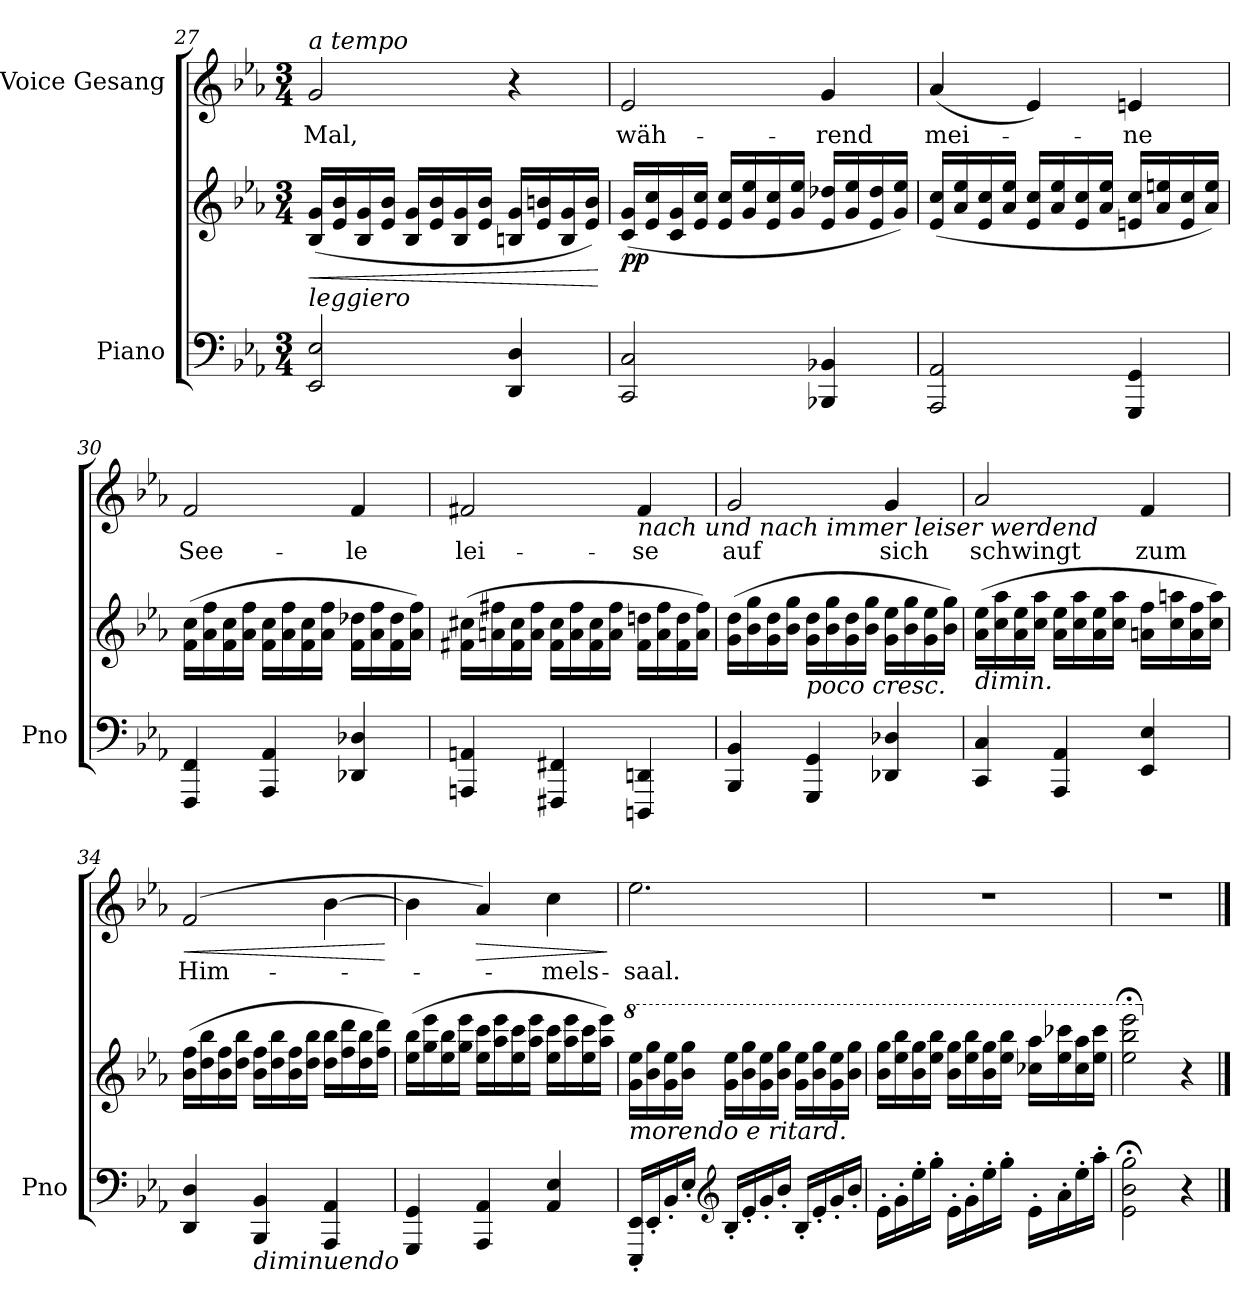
**kern	**kern	**dynam	**kern	**text	**dynam
*part2	*part2	*part2	*part1	*part1	*part1
*staff3	*staff2	*staff2/3	*staff1	*staff1	*staff1
*I"Piano	*	*	*I"Voice Gesang	*	*
*I'Pno	*	*	*	*	*
*clefF4	*clefG2	*	*clefG2	*	*
*k[b-e-a-]	*k[b-e-a-]	*	*k[b-e-a-]	*	*
*M3/4	*M3/4	*	*M3/4	*	*
=27	=27	=27	=27	=27	=27
!	!	!	!LO:TX:a:i:t=a tempo	!	!
!	!LO:TX:b:i:t=leggiero	!	!	!	!
!	!	!LO:HP:b	!	!LO:LY:b	!
2EE-/ 2E-/	(16B-/ 16g/LL	<	2g/	Mal,	.
.	16e-/ 16b-/	.	.	.	.
.	16B-/ 16g/	.	.	.	.
.	16e-/ 16b-/JJ	.	.	.	.
.	16B-/ 16g/LL	.	.	.	.
.	16e-/ 16b-/	.	.	.	.
.	16B-/ 16g/	.	.	.	.
.	16e-/ 16b-/JJ	.	.	.	.
4DD/ 4D/	16Bn/ 16g/LL	.	4r	.	.
.	16e-/ 16bn/	.	.	.	.
.	16B/ 16g/	.	.	.	.
.	16e-/ 16b/JJ)	.	.	.	.
.	.	[	.	.	.
=28	=28	=28	=28	=28	=28
!	!	!LO:DY:b	!	!LO:LY:b	!
2CC/ 2C/	(16c/ 16g/LL	pp	2e-/	wäh-	.
.	16e-/ 16cc/	.	.	.	.
.	16c/ 16g/	.	.	.	.
.	16e-/ 16cc/JJ	.	.	.	.
.	16e-/ 16cc/LL	.	.	.	.
.	16g/ 16ee-/	.	.	.	.
.	16e-/ 16cc/	.	.	.	.
.	16g/ 16ee-/JJ	.	.	.	.
!	!	!	!	!LO:LY:b	!
4BBB-X/ 4BB-X/	16e-/ 16dd-X/LL	.	4g/	-rend	.
.	16g/ 16ee-/	.	.	.	.
.	16e-/ 16dd-/	.	.	.	.
.	16g/ 16ee-/JJ)	.	.	.	.
!!LO:LB:g=z
=29	=29	=29	=29	=29	=29
!	!	!	!	!LO:LY:b	!
2AAA-/ 2AA-/	(16e-/ 16cc/LL	.	(4a-/	mei-	.
.	16a-/ 16ee-/	.	.	.	.
.	16e-/ 16cc/	.	.	.	.
.	16a-/ 16ee-/JJ	.	.	.	.
.	16e-/ 16cc/LL	.	4e-/)	.	.
.	16a-/ 16ee-/	.	.	.	.
.	16e-/ 16cc/	.	.	.	.
.	16a-/ 16ee-/JJ	.	.	.	.
!	!	!	!	!LO:LY:b	!
4GGG/ 4GG/	16en/ 16cc/LL	.	4en/	-ne	.
.	16a-/ 16een/	.	.	.	.
.	16e/ 16cc/	.	.	.	.
.	16a-/ 16ee/JJ)	.	.	.	.
!!LO:PB:g=z
=30	=30	=30	=30	=30	=30
!	!	!	!	!LO:LY:b	!
4FFF/ 4FF/	(16f\ 16cc\LL	.	2f/	See-	.
.	16a-\ 16ff\	.	.	.	.
.	16f\ 16cc\	.	.	.	.
.	16a-\ 16ff\JJ	.	.	.	.
4AAA-/ 4AA-/	16f\ 16cc\LL	.	.	.	.
.	16a-\ 16ff\	.	.	.	.
.	16f\ 16cc\	.	.	.	.
.	16a-\ 16ff\JJ	.	.	.	.
!	!	!	!	!LO:LY:b	!
4DD-X/ 4D-X/	16f\ 16dd-X\LL	.	4f/	-le	.
.	16a-\ 16ff\	.	.	.	.
.	16f\ 16dd-\	.	.	.	.
.	16a-\ 16ff\JJ)	.	.	.	.
=31	=31	=31	=31	=31	=31
!	!	!	!	!LO:LY:b	!
4AAAn/ 4AAn/	(16f#X\ 16cc#X\LL	.	2f#X/	lei-	.
.	16an\ 16ff#X\	.	.	.	.
.	16f#\ 16cc#\	.	.	.	.
.	16a\ 16ff#\JJ	.	.	.	.
4FFF#X/ 4FF#X/	16f#\ 16cc#\LL	.	.	.	.
.	16a\ 16ff#\	.	.	.	.
.	16f#\ 16cc#\	.	.	.	.
.	16a\ 16ff#\JJ	.	.	.	.
!	!	!	!LO:TX:b:i:t=nach     und     nach     immer     leiser     werdend	!	!
!	!	!	!	!LO:LY:b	!
4DDDn/ 4DDn/	16f#\ 16ddn\LL	.	4f#/	-se	.
.	16a\ 16ff#\	.	.	.	.
.	16f#\ 16dd\	.	.	.	.
.	16a\ 16ff#\JJ)	.	.	.	.
=32	=32	=32	=32	=32	=32
!	!	!	!	!LO:LY:b	!
4BBB-/ 4BB-/	(16g\ 16dd\LL	.	2g/	auf	.
.	16b-\ 16gg\	.	.	.	.
.	16g\ 16dd\	.	.	.	.
.	16b-\ 16gg\JJ	.	.	.	.
!	!LO:TX:b:i:t=poco cresc.	!	!	!	!
4GGG/ 4GG/	16g\ 16dd\LL	.	.	.	.
.	16b-\ 16gg\	.	.	.	.
.	16g\ 16dd\	.	.	.	.
.	16b-\ 16gg\JJ	.	.	.	.
!	!	!	!	!LO:LY:b	!
4DD-X/ 4D-X/	16g\ 16ee-\LL	.	4g/	sich	.
.	16b-\ 16gg\	.	.	.	.
.	16g\ 16ee-\	.	.	.	.
.	16b-\ 16gg\JJ)	.	.	.	.
!!LO:LB:g=z
=33	=33	=33	=33	=33	=33
!	!LO:TX:b:i:t=dimin.	!	!	!	!
!	!	!	!	!LO:LY:b	!
4CC/ 4C/	(16a-\ 16ee-\LL	.	2a-/	schwingt	.
.	16cc\ 16aa-\	.	.	.	.
.	16a-\ 16ee-\	.	.	.	.
.	16cc\ 16aa-\JJ	.	.	.	.
4AAA-/ 4AA-/	16a-\ 16ee-\LL	.	.	.	.
.	16cc\ 16aa-\	.	.	.	.
.	16a-\ 16ee-\	.	.	.	.
.	16cc\ 16aa-\JJ	.	.	.	.
!	!	!	!	!LO:LY:b	!
4EE-/ 4E-/	16an\ 16ff\LL	.	4f/	zum	.
.	16cc\ 16aan\	.	.	.	.
.	16a\ 16ff\	.	.	.	.
.	16cc\ 16aa\JJ)	.	.	.	.
!!LO:LB:g=z
=34	=34	=34	=34	=34	=34
!	!	!	!	!LO:LY:b	!LO:HP:b
4DD/ 4D/	(16b-\ 16ff\LL	.	(<2f/	Him-	<
.	16dd\ 16bb-\	.	.	.	.
.	16b-\ 16ff\	.	.	.	.
.	16dd\ 16bb-\JJ	.	.	.	.
!LO:TX:b:i:t=diminuendo	!	!	!	!	!
4BBB-/ 4BB-/	16b-\ 16ff\LL	.	.	.	.
.	16dd\ 16bb-\	.	.	.	.
.	16b-\ 16ff\	.	.	.	.
.	16dd\ 16bb-\JJ	.	.	.	.
4AAA-/ 4AA-/	16dd\ 16bb-\LL	.	[4b-\	.	.
.	16ff\ 16ddd\	.	.	.	.
.	16dd\ 16bb-\	.	.	.	.
.	16ff\ 16ddd\JJ)	.	.	.	.
.	.	.	.	.	[
=35	=35	=35	=35	=35	=35
4GGG/ 4GG/	(16ee-\ 16bb-\LL	.	4b-\]	.	.
.	16gg\ 16eee-\	.	.	.	.
.	16ee-\ 16bb-\	.	.	.	.
.	16gg\ 16eee-\JJ	.	.	.	.
!	!	!	!	!	!LO:HP:b
4AAA-/ 4AA-/	16ee-\ 16ccc\LL	.	4a-/)	.	>
.	16aa-\ 16eee-\	.	.	.	.
.	16ee-\ 16ccc\	.	.	.	.
.	16aa-\ 16eee-\JJ	.	.	.	.
!	!	!	!	!LO:LY:b	!
4AA-/ 4E-/	16ee-\ 16ccc\LL	.	4cc\	-mels-	.
.	16aa-\ 16eee-\	.	.	.	.
.	16ee-\ 16ccc\	.	.	.	.
.	16aa-\ 16eee-\JJ)	.	.	.	.
.	.	.	.	.	]
!!LO:LB:g=z
=36	=36	=36	=36	=36	=36
*	*8va	*	*	*	*
!	!LO:TX:b:i:t=morendo   e   ritard.	!	!	!	!
!	!	!	!	!LO:LY:b	!
16EEE-/' 16EE-/'LL	16gg\ 16eee-\LL	.	2.ee-\	-saal.	.
16EE-'/	16bb-\ 16ggg\	.	.	.	.
16BB-'/	16gg\ 16eee-\	.	.	.	.
16E-'/JJ	16bb-\ 16ggg\JJ	.	.	.	.
*clefG2	*	*	*	*	*
16B-'/LL	16gg\ 16eee-\LL	.	.	.	.
16e-'/	16bb-\ 16ggg\	.	.	.	.
16g'/	16gg\ 16eee-\	.	.	.	.
16b-'/JJ	16bb-\ 16ggg\JJ	.	.	.	.
16B-'/LL	16gg\ 16eee-\LL	.	.	.	.
16e-'/	16bb-\ 16ggg\	.	.	.	.
16g'/	16gg\ 16eee-\	.	.	.	.
16b-'/JJ	16bb-\ 16ggg\JJ	.	.	.	.
=37	=37	=37	=37	=37	=37
16e-'\LL	16bb-\ 16ggg\LL	.	2.r	.	.
16g'\	16eee-\ 16bbb-\	.	.	.	.
16ee-'\	16bb-\ 16ggg\	.	.	.	.
16gg'\JJ	16eee-\ 16bbb-\JJ	.	.	.	.
16e-'\LL	16bb-\ 16ggg\LL	.	.	.	.
16g'\	16eee-\ 16bbb-\	.	.	.	.
16ee-'\	16bb-\ 16ggg\	.	.	.	.
16gg'\JJ	16eee-\ 16bbb-\JJ	.	.	.	.
16e-'\LL	16ccc-X\ 16aaa-\LL	.	.	.	.
16a-'\	16eee-\ 16cccc-X\	.	.	.	.
16ee-'\	16ccc-\ 16aaa-\	.	.	.	.
16aa-'\JJ	16eee-\ 16cccc-\JJ	.	.	.	.
=38	=38	=38	=38	=38	=38
2e-\;< 2b-\;< 2gg\;<	2eee-\;< 2bbb-\;< 2eeee-\;<	.	2.r	.	.
*	*X8va	*	*	*	*
4r	4r	.	.	.	.
==	==	==	==	==	==
*-	*-	*-	*-	*-	*-
